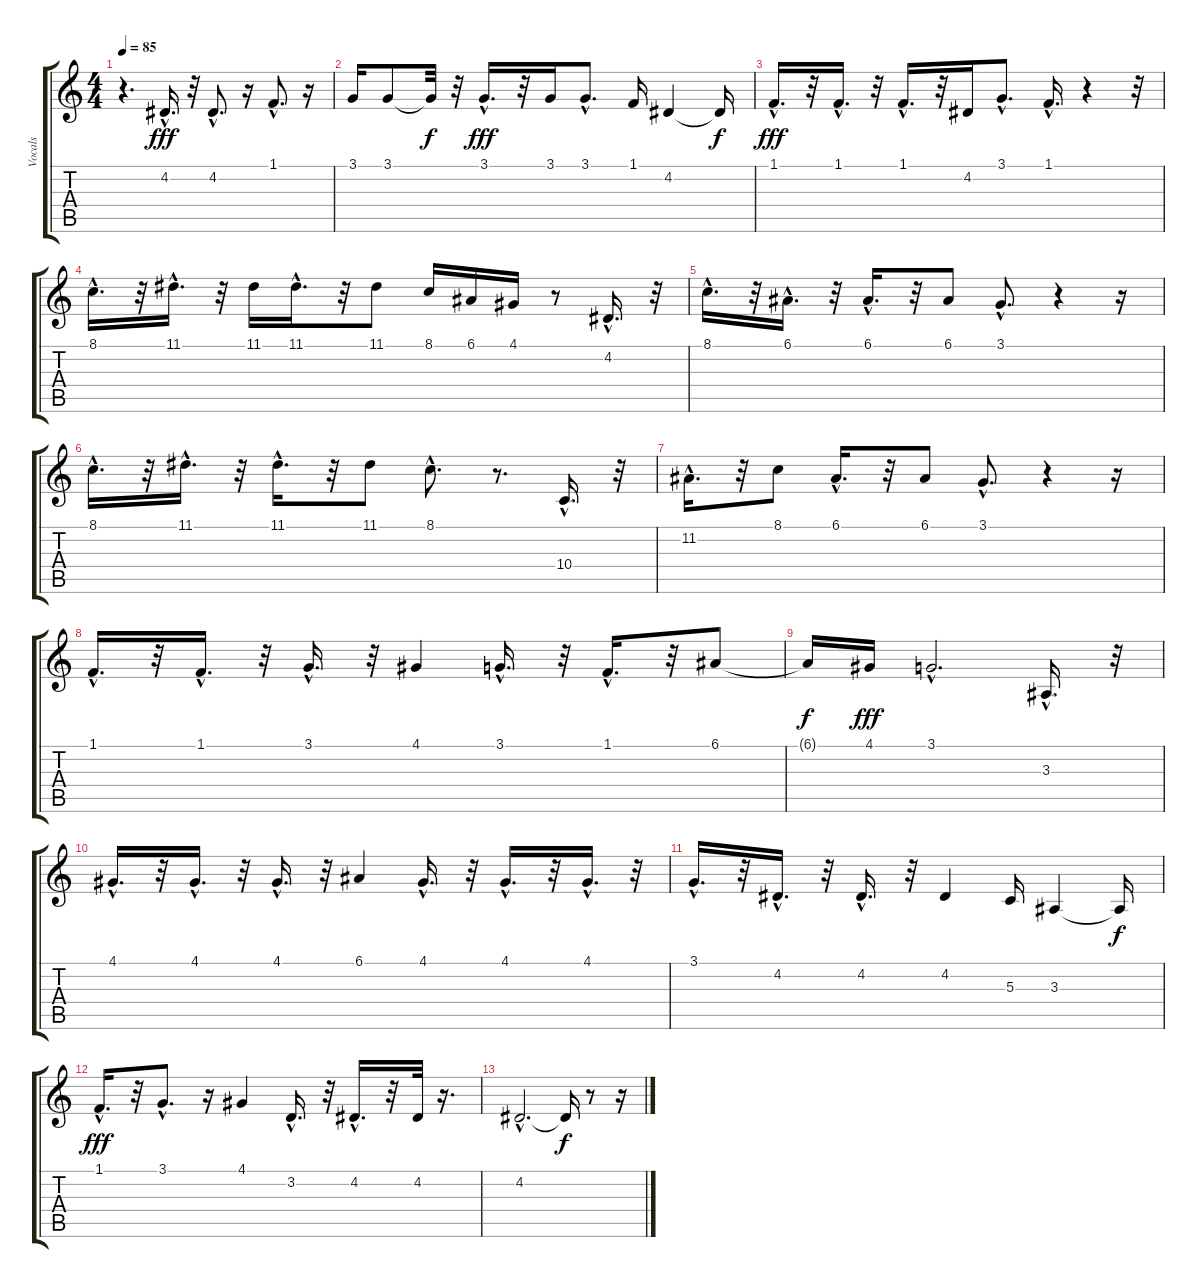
\track ("Vocals" "Vocals") {instrument acousticgrandpiano}
\staff {score tabs}
\tuning (E4 B3 G3 D3 A2 E2) {hide}
\ts (4 4)
\tempo 85
\clef g2
\ks c
r.4{d dy fff} 4.2{hac}.16{d} r.32 4.2{hac}.8{d} r.16 1.1{hac}.8{d} r.16 |
3.1.16 3.1.8 3.1{t}.32{dy f} r.32 3.1{hac}.16{d dy fff} r.32 3.1.16 3.1{hac}.8{d} 1.1.16 4.2.4 4.2{t}.16{dy f} |
1.1{hac}.16{d dy fff} r.32 1.1{hac}.16{d} r.32 1.1{hac}.16{d} r.32 4.2.16 3.1{hac}.8{d} 1.1{hac}.16{d} r.4 r.32 |
8.1{hac}.16{d} r.32 11.1{hac}.16{d} r.32 11.1.16 11.1{hac}.16{d} r.32 11.1.8 8.1.16 6.1.16 4.1.16 r.8 4.2{hac}.16{d} r.32 |
8.1{hac}.16{d} r.32 6.1{hac}.16{d} r.32 6.1{hac}.16{d} r.32 6.1.8 3.1{hac}.8{d} r.4 r.16 |
8.1{hac}.16{d} r.32 11.1{hac}.16{d} r.32 11.1{hac}.16{d} r.32 11.1.8 8.1{hac}.8{d} r.8{d} 10.4{hac}.16{d} r.32 |
11.2{hac}.16{d} r.32 8.1.8 6.1{hac}.16{d} r.32 6.1.8 3.1{hac}.8{d} r.4 r.16 |
1.1{hac}.16{d} r.32 1.1{hac}.16{d} r.32 3.1{hac}.16{d} r.32 4.1.4 3.1{hac}.16{d} r.32 1.1{hac}.16{d} r.32 6.1.8 |
6.1{t}.16{dy f} 4.1.16{dy fff} 3.1{hac}.2{d} 3.3{hac}.16{d} r.32 |
4.1{hac}.16{d} r.32 4.1{hac}.16{d} r.32 4.1{hac}.16{d} r.32 6.1.4 4.1{hac}.16{d} r.32 4.1{hac}.16{d} r.32 4.1{hac}.16{d} r.32 |
3.1{hac}.16{d} r.32 4.2{hac}.16{d} r.32 4.2{hac}.16{d} r.32 4.2.4 5.3.16 3.3.4 3.3{t}.16{dy f} |
1.1{hac}.16{d dy fff} r.32 3.1{hac}.8{d} r.16 4.1.4 3.2{hac}.16{d} r.32 4.2{hac}.16{d} r.32 4.2.32 r.16{d} |
4.2{hac}.2{d} 4.2{t}.16{dy f} r.8 r.16
